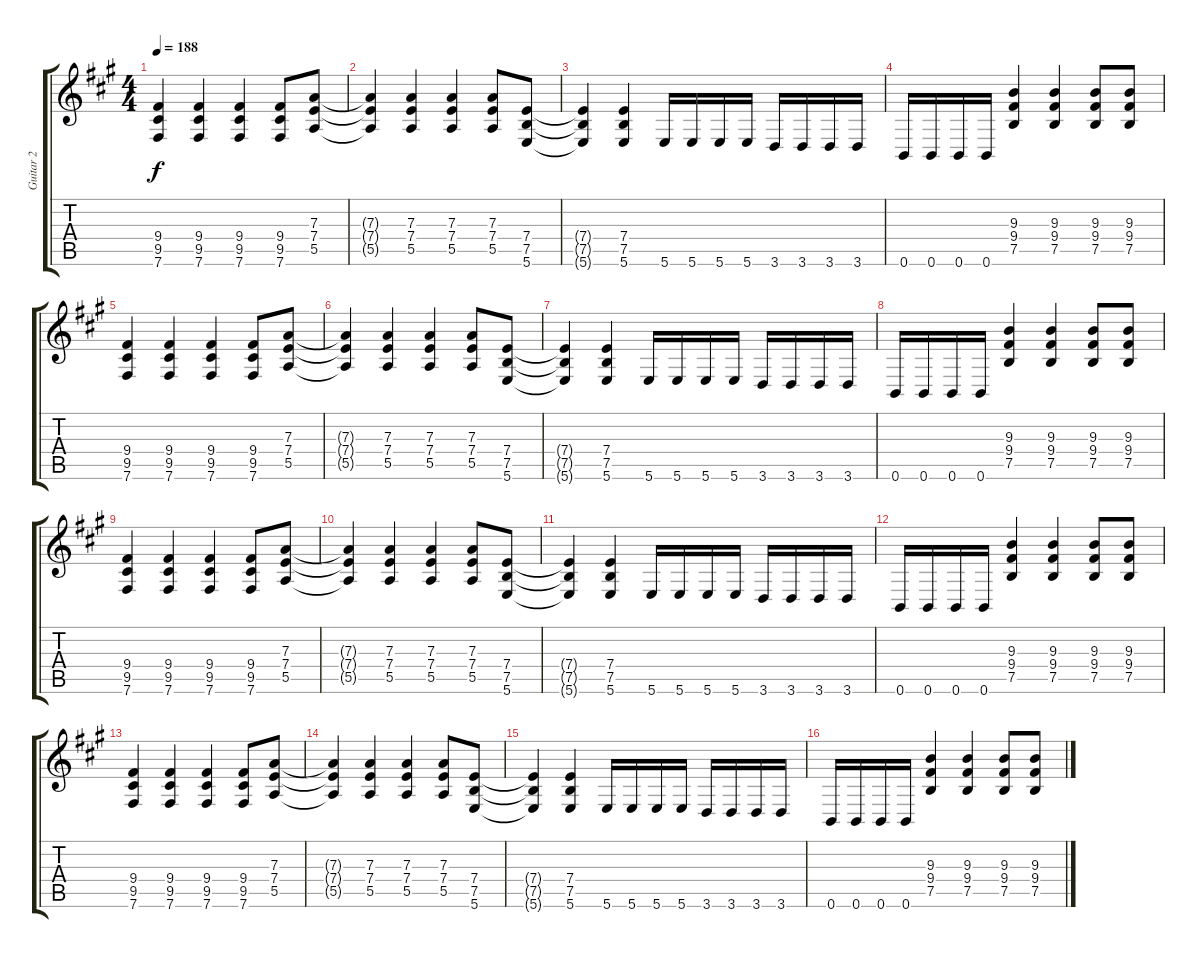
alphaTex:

\track ("Guitar 2" "Guitar 2") {instrument overdrivenguitar}
\staff {score tabs}
\tuning (B3 Gb3 D3 A2 E2 B1) {hide}
\ts (4 4)
\tempo 188
\clef g2
\ks f#minor
(9.4 9.5 7.6).4{dy f} (9.4 9.5 7.6).4 (9.4 9.5 7.6).4 (9.4 9.5 7.6).8 (7.3 7.4 5.5).8 |
(7.3{t} 7.4{t} 5.5{t}).4 (7.3 7.4 5.5).4 (7.3 7.4 5.5).4 (7.3 7.4 5.5).8 (7.4 7.5 5.6).8 |
(7.4{t} 7.5{t} 5.6{t}).4 (7.4 7.5 5.6).4 5.6.16 5.6.16 5.6.16 5.6.16 3.6.16 3.6.16 3.6.16 3.6.16 |
0.6.16 0.6.16 0.6.16 0.6.16 (9.3 9.4 7.5).4 (9.3 9.4 7.5).4 (9.3 9.4 7.5).8 (9.3 9.4 7.5).8 |
(9.4 9.5 7.6).4 (9.4 9.5 7.6).4 (9.4 9.5 7.6).4 (9.4 9.5 7.6).8 (7.3 7.4 5.5).8 |
(7.3{t} 7.4{t} 5.5{t}).4 (7.3 7.4 5.5).4 (7.3 7.4 5.5).4 (7.3 7.4 5.5).8 (7.4 7.5 5.6).8 |
(7.4{t} 7.5{t} 5.6{t}).4 (7.4 7.5 5.6).4 5.6.16 5.6.16 5.6.16 5.6.16 3.6.16 3.6.16 3.6.16 3.6.16 |
0.6.16 0.6.16 0.6.16 0.6.16 (9.3 9.4 7.5).4 (9.3 9.4 7.5).4 (9.3 9.4 7.5).8 (9.3 9.4 7.5).8 |
(9.4 9.5 7.6).4 (9.4 9.5 7.6).4 (9.4 9.5 7.6).4 (9.4 9.5 7.6).8 (7.3 7.4 5.5).8 |
(7.3{t} 7.4{t} 5.5{t}).4 (7.3 7.4 5.5).4 (7.3 7.4 5.5).4 (7.3 7.4 5.5).8 (7.4 7.5 5.6).8 |
(7.4{t} 7.5{t} 5.6{t}).4 (7.4 7.5 5.6).4 5.6.16 5.6.16 5.6.16 5.6.16 3.6.16 3.6.16 3.6.16 3.6.16 |
0.6.16 0.6.16 0.6.16 0.6.16 (9.3 9.4 7.5).4 (9.3 9.4 7.5).4 (9.3 9.4 7.5).8 (9.3 9.4 7.5).8 |
(9.4 9.5 7.6).4 (9.4 9.5 7.6).4 (9.4 9.5 7.6).4 (9.4 9.5 7.6).8 (7.3 7.4 5.5).8 |
(7.3{t} 7.4{t} 5.5{t}).4 (7.3 7.4 5.5).4 (7.3 7.4 5.5).4 (7.3 7.4 5.5).8 (7.4 7.5 5.6).8 |
(7.4{t} 7.5{t} 5.6{t}).4 (7.4 7.5 5.6).4 5.6.16 5.6.16 5.6.16 5.6.16 3.6.16 3.6.16 3.6.16 3.6.16 |
0.6.16 0.6.16 0.6.16 0.6.16 (9.3 9.4 7.5).4 (9.3 9.4 7.5).4 (9.3 9.4 7.5).8 (9.3 9.4 7.5).8
